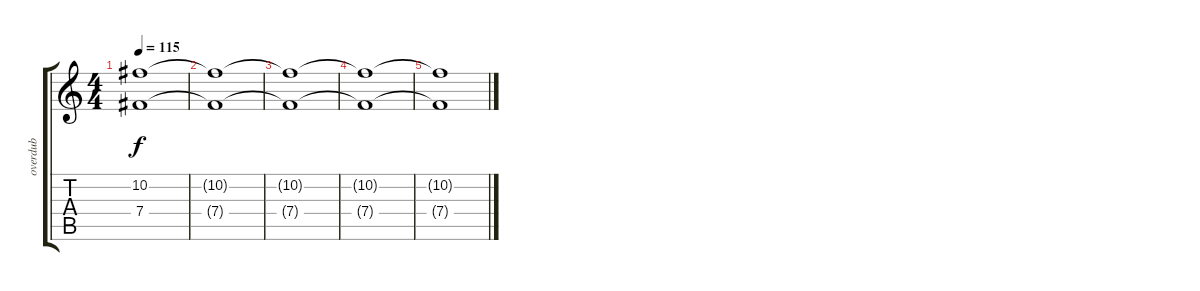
\track ("overdub" "overdub") {instrument overdrivenguitar}
\staff {score tabs}
\tuning (Db4 Ab3 E3 B2 Gb2 B1) {hide}
\ts (4 4)
\tempo 115
\clef g2
\ks c
(10.2{t} 7.4{t}).1{dy f} |
(10.2{t} 7.4{t}).1 |
(10.2{t} 7.4{t}).1 |
(10.2{t} 7.4{t}).1 |
(10.2{t} 7.4{t}).1
